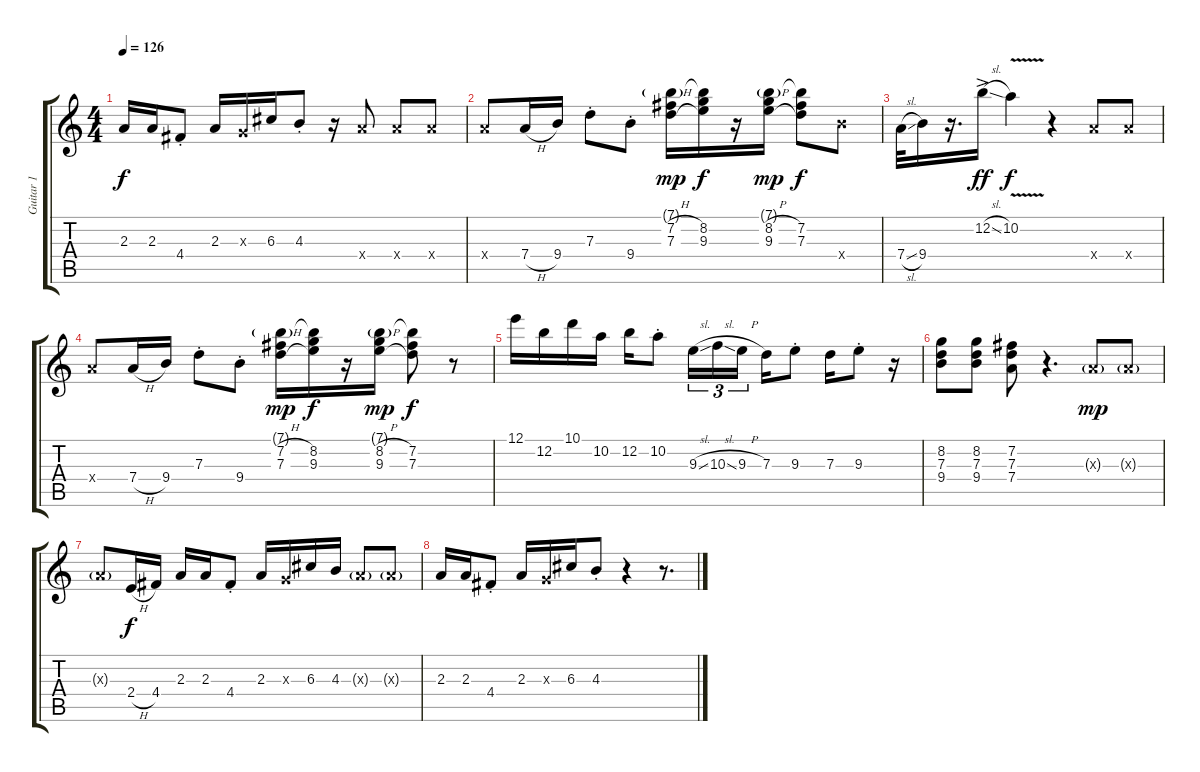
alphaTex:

\track ("Guitar 1" "Guitar 1") {instrument electricguitarmuted}
\staff {score tabs}
\tuning (E4 B3 G3 D3 A2 E2) {hide}
\ts (4 4)
\tempo 126
\clef g2
\ks c
2.3.16{dy f} 2.3.16 4.4{st}.8 2.3.16 0.3{x}.16 6.3.16 4.3{st}.8 r.16 7.4{x}.8 7.4{x}.8 7.4{x}.8 |
7.4{x}.8 7.4{h}.16 9.4.16 7.3{st}.8 9.4{st}.8 (7.1{g} 7.2{h} 7.3{h}).16{dy mp} (7.1{t} 8.2 9.3).16{dy f} r.16 (7.1{g} 8.2{h} 9.3{h}).16{dy mp} (7.1{t} 7.2 7.3).8{dy f} 9.4{x}.8 |
7.4{sl}.32 9.4.16 r.16{d} 12.2{sl ac}.16{dy ff} 10.2{v}.4{dy f} r.4 7.4{x}.8 7.4{x}.8 |
7.4{x}.8 7.4{h}.16 9.4.16 7.3{st}.8 9.4{st}.8 (7.1{g} 7.2{h} 7.3{h}).16{dy mp} (7.1{t} 8.2 9.3).16{dy f} r.16 (7.1{g} 8.2{h} 9.3{h}).16{dy mp} (7.1{t} 7.2 7.3).8{dy f} r.8 |
12.1.16 12.2.16 10.1.16 10.2.16 12.2.16 10.2{st}.8 9.3{sl}.16{tu (3 2)} 10.3{sl}.16{tu (3 2)} 9.3{h}.16{tu (3 2) beam splitsecondary} 7.3.16 9.3{st}.8 7.3.16 9.3{st}.8 r.16 |
(8.2 7.3 9.4).8 (8.2 7.3 9.4).8 (7.2 7.3 7.4).8 r.4{d} 2.3{g x}.8{dy mp} 2.3{g x}.8 |
2.3{g x}.8 2.4{h}.16{dy f} 4.4.16 2.3.16 2.3.16 4.4{st}.8 2.3.16 0.3{x}.16 6.3.16 4.3.16 2.3{g x}.8 2.3{g x}.8 |
2.3.16 2.3.16 4.4{st}.8 2.3.16 0.3{x}.16 6.3.16 4.3{st}.8 r.4 r.8{d}
